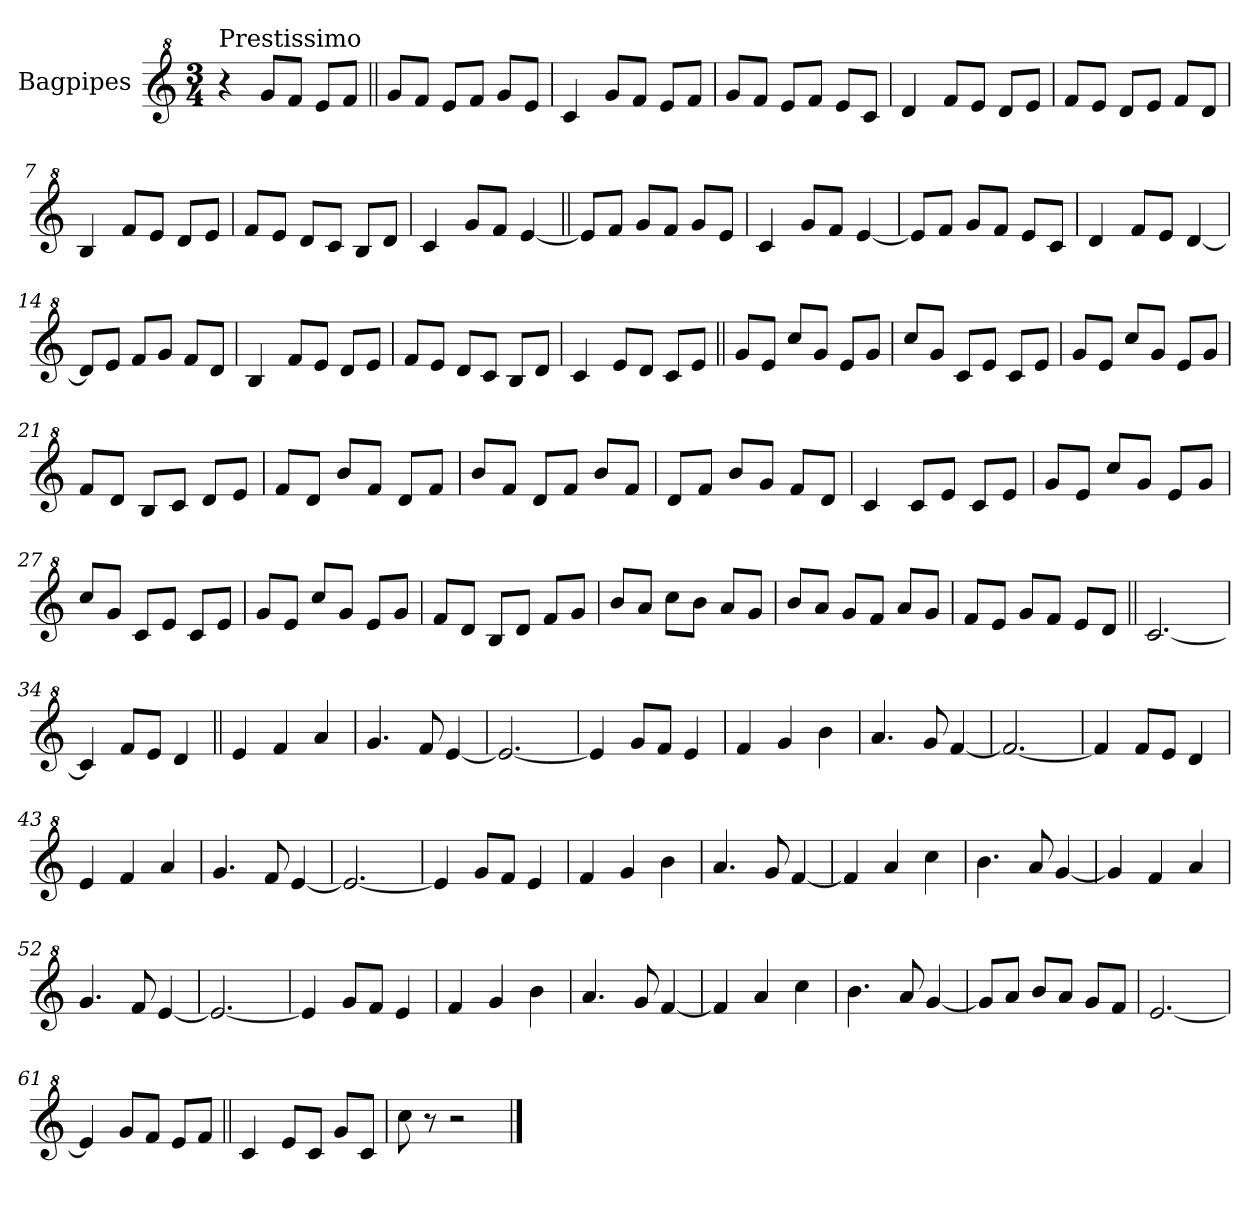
**kern
*part1
*staff1
*I"Bagpipes
*I'Bag
*clefG^2
*k[]
*C:
*M3/4
=1
!LO:TX:a:t=Prestissimo
4r
8gg/L
8ff/J
8ee/L
8ff/J
=2||
8gg/L
8ff/J
8ee/L
8ff/J
8gg/L
8ee/J
=3
4cc/
8gg/L
8ff/J
8ee/L
8ff/J
=4
8gg/L
8ff/J
8ee/L
8ff/J
8ee/L
8cc/J
=5
4dd/
8ff/L
8ee/J
8dd/L
8ee/J
=6
8ff/L
8ee/J
8dd/L
8ee/J
8ff/L
8dd/J
=7
4b/
8ff/L
8ee/J
8dd/L
8ee/J
!!LO:LB:g=z
=8
8ff/L
8ee/J
8dd/L
8cc/J
8b/L
8dd/J
=9
4cc/
8gg/L
8ff/J
[4ee/
=10||
8ee/L]
8ff/J
8gg/L
8ff/J
8gg/L
8ee/J
=11
4cc/
8gg/L
8ff/J
[4ee/
=12
8ee/L]
8ff/J
8gg/L
8ff/J
8ee/L
8cc/J
=13
4dd/
8ff/L
8ee/J
[4dd/
=14
8dd/L]
8ee/J
8ff/L
8gg/J
8ff/L
8dd/J
!!LO:LB:g=z
=15
4b/
8ff/L
8ee/J
8dd/L
8ee/J
=16
8ff/L
8ee/J
8dd/L
8cc/J
8b/L
8dd/J
=17
4cc/
8ee/L
8dd/J
8cc/L
8ee/J
=18||
8gg/L
8ee/J
8ccc/L
8gg/J
8ee/L
8gg/J
=19
8ccc/L
8gg/J
8cc/L
8ee/J
8cc/L
8ee/J
=20
8gg/L
8ee/J
8ccc/L
8gg/J
8ee/L
8gg/J
!!LO:LB:g=z
=21
8ff/L
8dd/J
8b/L
8cc/J
8dd/L
8ee/J
=22
8ff/L
8dd/J
8bb/L
8ff/J
8dd/L
8ff/J
=23
8bb/L
8ff/J
8dd/L
8ff/J
8bb/L
8ff/J
=24
8dd/L
8ff/J
8bb/L
8gg/J
8ff/L
8dd/J
=25
4cc/
8cc/L
8ee/J
8cc/L
8ee/J
=26
8gg/L
8ee/J
8ccc/L
8gg/J
8ee/L
8gg/J
!!LO:LB:g=z
=27
8ccc/L
8gg/J
8cc/L
8ee/J
8cc/L
8ee/J
=28
8gg/L
8ee/J
8ccc/L
8gg/J
8ee/L
8gg/J
=29
8ff/L
8dd/J
8b/L
8dd/J
8ff/L
8gg/J
=30
8bb/L
8aa/J
8ccc\L
8bb\J
8aa/L
8gg/J
=31
8bb/L
8aa/J
8gg/L
8ff/J
8aa/L
8gg/J
=32
8ff/L
8ee/J
8gg/L
8ff/J
8ee/L
8dd/J
=33||
[2.cc/
!!LO:LB:g=z
=34
4cc/]
8ff/L
8ee/J
4dd/
=35||
4ee/
4ff/
4aa/
=36
4.gg/
8ff/
[4ee/
=37
2.ee/_
=38
4ee/]
8gg/L
8ff/J
4ee/
=39
4ff/
4gg/
4bb\
=40
4.aa/
8gg/
[4ff/
=41
2.ff/_
=42
4ff/]
8ff/L
8ee/J
4dd/
=43
4ee/
4ff/
4aa/
!!LO:LB:g=z
=44
4.gg/
8ff/
[4ee/
=45
2.ee/_
=46
4ee/]
8gg/L
8ff/J
4ee/
=47
4ff/
4gg/
4bb\
=48
4.aa/
8gg/
[4ff/
=49
4ff/]
4aa/
4ccc\
=50
4.bb\
8aa/
[4gg/
=51
4gg/]
4ff/
4aa/
=52
4.gg/
8ff/
[4ee/
=53
2.ee/_
!!LO:LB:g=z
=54
4ee/]
8gg/L
8ff/J
4ee/
=55
4ff/
4gg/
4bb\
=56
4.aa/
8gg/
[4ff/
=57
4ff/]
4aa/
4ccc\
=58
4.bb\
8aa/
[4gg/
=59
8gg/L]
8aa/J
8bb/L
8aa/J
8gg/L
8ff/J
=60
[2.ee/
=61
4ee/]
8gg/L
8ff/J
8ee/L
8ff/J
=62||
4cc/
8ee/L
8cc/J
8gg/L
8cc/J
!!LO:LB:g=z
=63
8ccc\
8r
2r
==
*-
